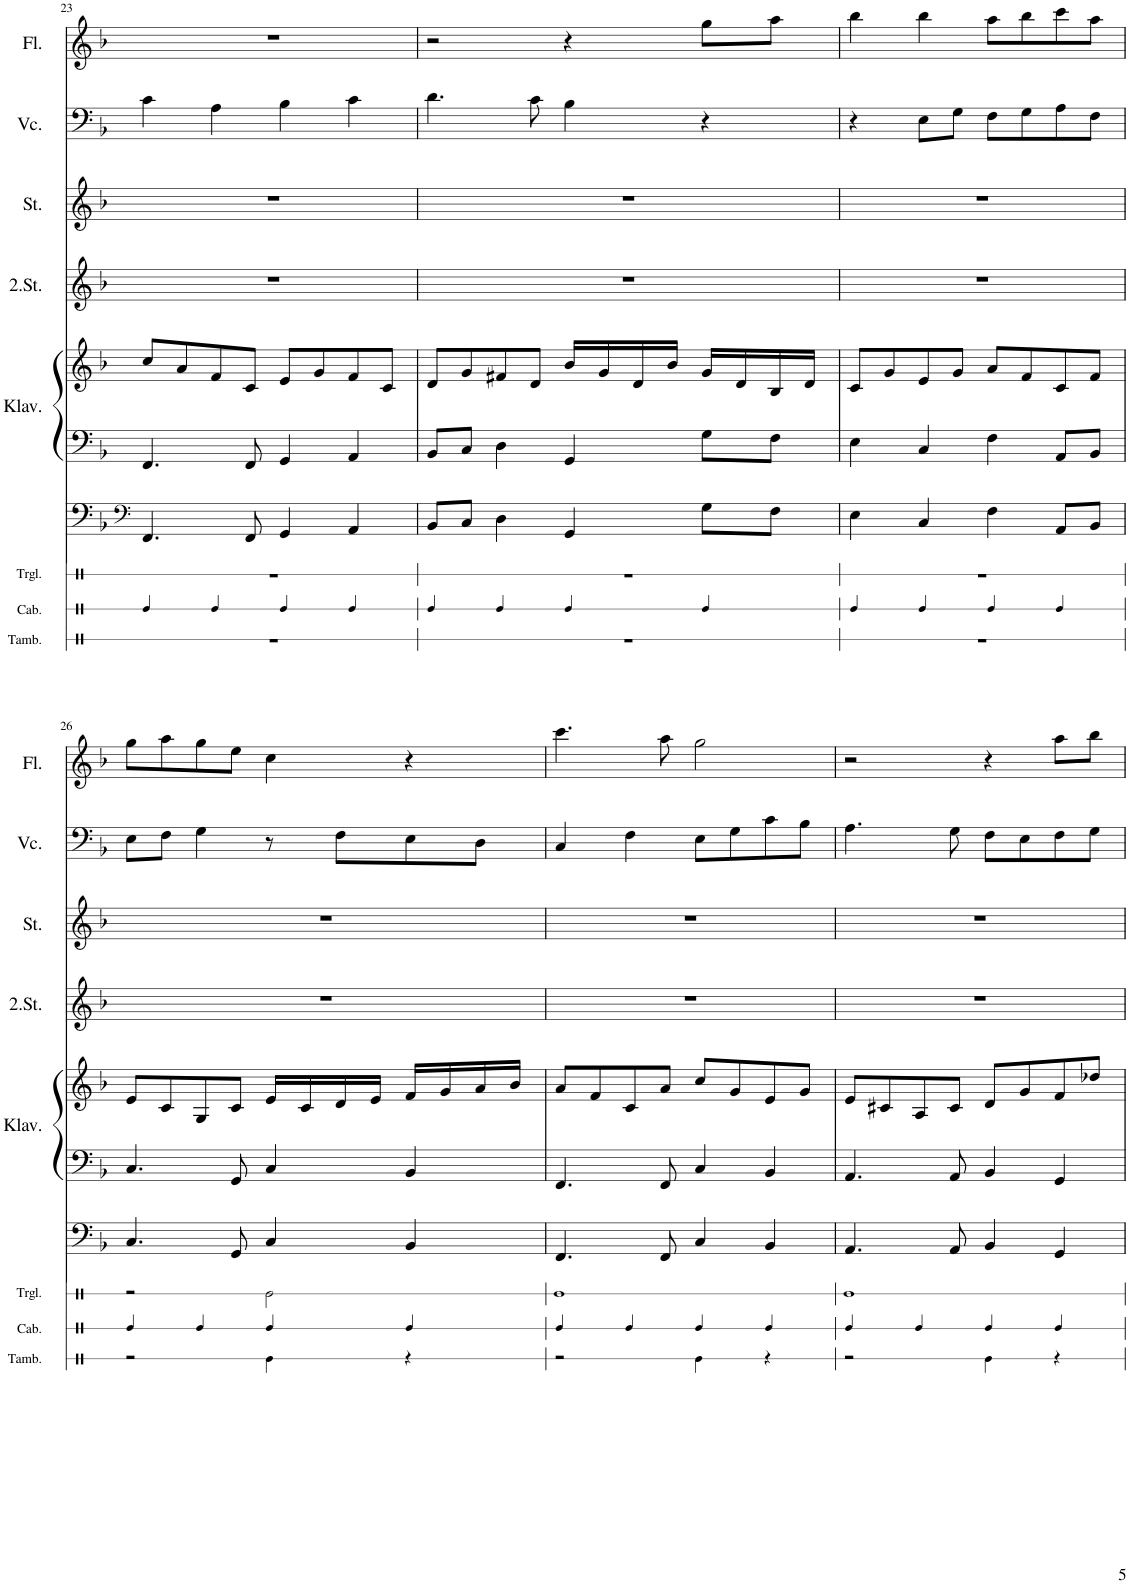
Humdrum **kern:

**kern	**kern	**kern	**kern	**kern	**kern	**kern	**kern	**kern
*part8	*part7	*part6	*part5	*part5	*part4	*part3	*part2	*part1
*staff9	*staff8	*staff7	*staff6	*staff5	*staff4	*staff3	*staff2	*staff1
*I"Cabasa	*I"Triangel	*I"Basskeyboard	*I"Klavier	*	*I"2. St	*I"Stimme	*I"Violoncello	*I"Flöte
*I'Cab.	*I'Trgl.	*	*I'Klav.	*	*I'2.St.	*I'St.	*I'Vc.	*I'Fl.
!!LO:PB:g=z
*clefX	*clefX	*clefF4	*clefF4	*clefG2	*clefG2	*clefG2	*clefF4	*clefG2
*	*	*Trd7c12	*	*	*	*	*	*
*k[]	*k[]	*k[b-]	*k[b-]	*k[b-]	*k[b-]	*k[b-]	*k[b-]	*k[b-]
*M4/4	*M4/4	*M4/4	*M4/4	*M4/4	*	*M4/4	*M4/4	*M4/4
=23	=23	=23	=23	=23	=23	=23	=23	=23
4Re/	1r	4.FF/	4.FF/	8cc/L	1r	1r	4c\	1r
.	.	.	.	8a/	.	.	.	.
4Re/	.	.	.	8f/	.	.	4A\	.
.	.	8FF/	8FF/	8c/J	.	.	.	.
4Re/	.	4GG/	4GG/	8e/L	.	.	4B-\	.
.	.	.	.	8g/	.	.	.	.
4Re/	.	4AA/	4AA/	8f/	.	.	4c\	.
.	.	.	.	8c/J	.	.	.	.
=24	=24	=24	=24	=24	=24	=24	=24	=24
4Re/	1r	8BB-/L	8BB-/L	8d/L	1r	1r	4.d\	2r
.	.	8C/J	8C/J	8g/	.	.	.	.
4Re/	.	4D\	4D\	8f#X/	.	.	.	.
.	.	.	.	8d/J	.	.	8c\	.
4Re/	.	4GG/	4GG/	16b-/LL	.	.	4B-\	4r
.	.	.	.	16g/	.	.	.	.
.	.	.	.	16d/	.	.	.	.
.	.	.	.	16b-/JJ	.	.	.	.
4Re/	.	8G\L	8G\L	16g/LL	.	.	4r	8gg\L
.	.	.	.	16d/	.	.	.	.
.	.	8F\J	8F\J	16B-/	.	.	.	8aa\J
.	.	.	.	16d/JJ	.	.	.	.
=25	=25	=25	=25	=25	=25	=25	=25	=25
4Re/	1r	4E\	4E\	8c/L	1r	1r	4r	4bb-\
.	.	.	.	8g/	.	.	.	.
4Re/	.	4C/	4C/	8e/	.	.	8E\L	4bb-\
.	.	.	.	8g/J	.	.	8G\J	.
4Re/	.	4F\	4F\	8a/L	.	.	8F\L	8aa\L
.	.	.	.	8f/	.	.	8G\	8bb-\
4Re/	.	8AA/L	8AA/L	8c/	.	.	8A\	8ccc\
.	.	8BB-/J	8BB-/J	8f/J	.	.	8F\J	8aa\J
!!LO:LB:g=z
=26	=26	=26	=26	=26	=26	=26	=26	=26
4Re/	2r	4.C/	4.C/	8e/L	1r	1r	8E\L	8gg\L
.	.	.	.	8c/	.	.	8F\J	8aa\
4Re/	.	.	.	8G/	.	.	4G\	8gg\
.	.	8GG/	8GG/	8c/J	.	.	.	8ee\J
4Re/	2Re\	4C/	4C/	16e/LL	.	.	8r	4cc\
.	.	.	.	16c/	.	.	.	.
.	.	.	.	16d/	.	.	8F\L	.
.	.	.	.	16e/JJ	.	.	.	.
4Re/	.	4BB-/	4BB-/	16f/LL	.	.	8E\	4r
.	.	.	.	16g/	.	.	.	.
.	.	.	.	16a/	.	.	8D\J	.
.	.	.	.	16b-/JJ	.	.	.	.
=27	=27	=27	=27	=27	=27	=27	=27	=27
4Re/	1Re	4.FF/	4.FF/	8a/L	1r	1r	4C/	4.ccc\
.	.	.	.	8f/	.	.	.	.
4Re/	.	.	.	8c/	.	.	4F\	.
.	.	8FF/	8FF/	8a/J	.	.	.	8aa\
4Re/	.	4C/	4C/	8cc/L	.	.	8E\L	2gg\
.	.	.	.	8g/	.	.	8G\	.
4Re/	.	4BB-/	4BB-/	8e/	.	.	8c\	.
.	.	.	.	8g/J	.	.	8B-\J	.
=28	=28	=28	=28	=28	=28	=28	=28	=28
4Re/	1Re	4.AA/	4.AA/	8e/L	1r	1r	4.A\	2r
.	.	.	.	8c#X/	.	.	.	.
4Re/	.	.	.	8A/	.	.	.	.
.	.	8AA/	8AA/	8c#/J	.	.	8G\	.
4Re/	.	4BB-/	4BB-/	8d/L	.	.	8F\L	4r
.	.	.	.	8g/	.	.	8E\	.
4Re/	.	4GG/	4GG/	8f/	.	.	8F\	8aa\L
.	.	.	.	8dd-X/J	.	.	8G\J	8bb-\J
=	=	=	=	=	=	=	=	=
*-	*-	*-	*-	*-	*-	*-	*-	*-
